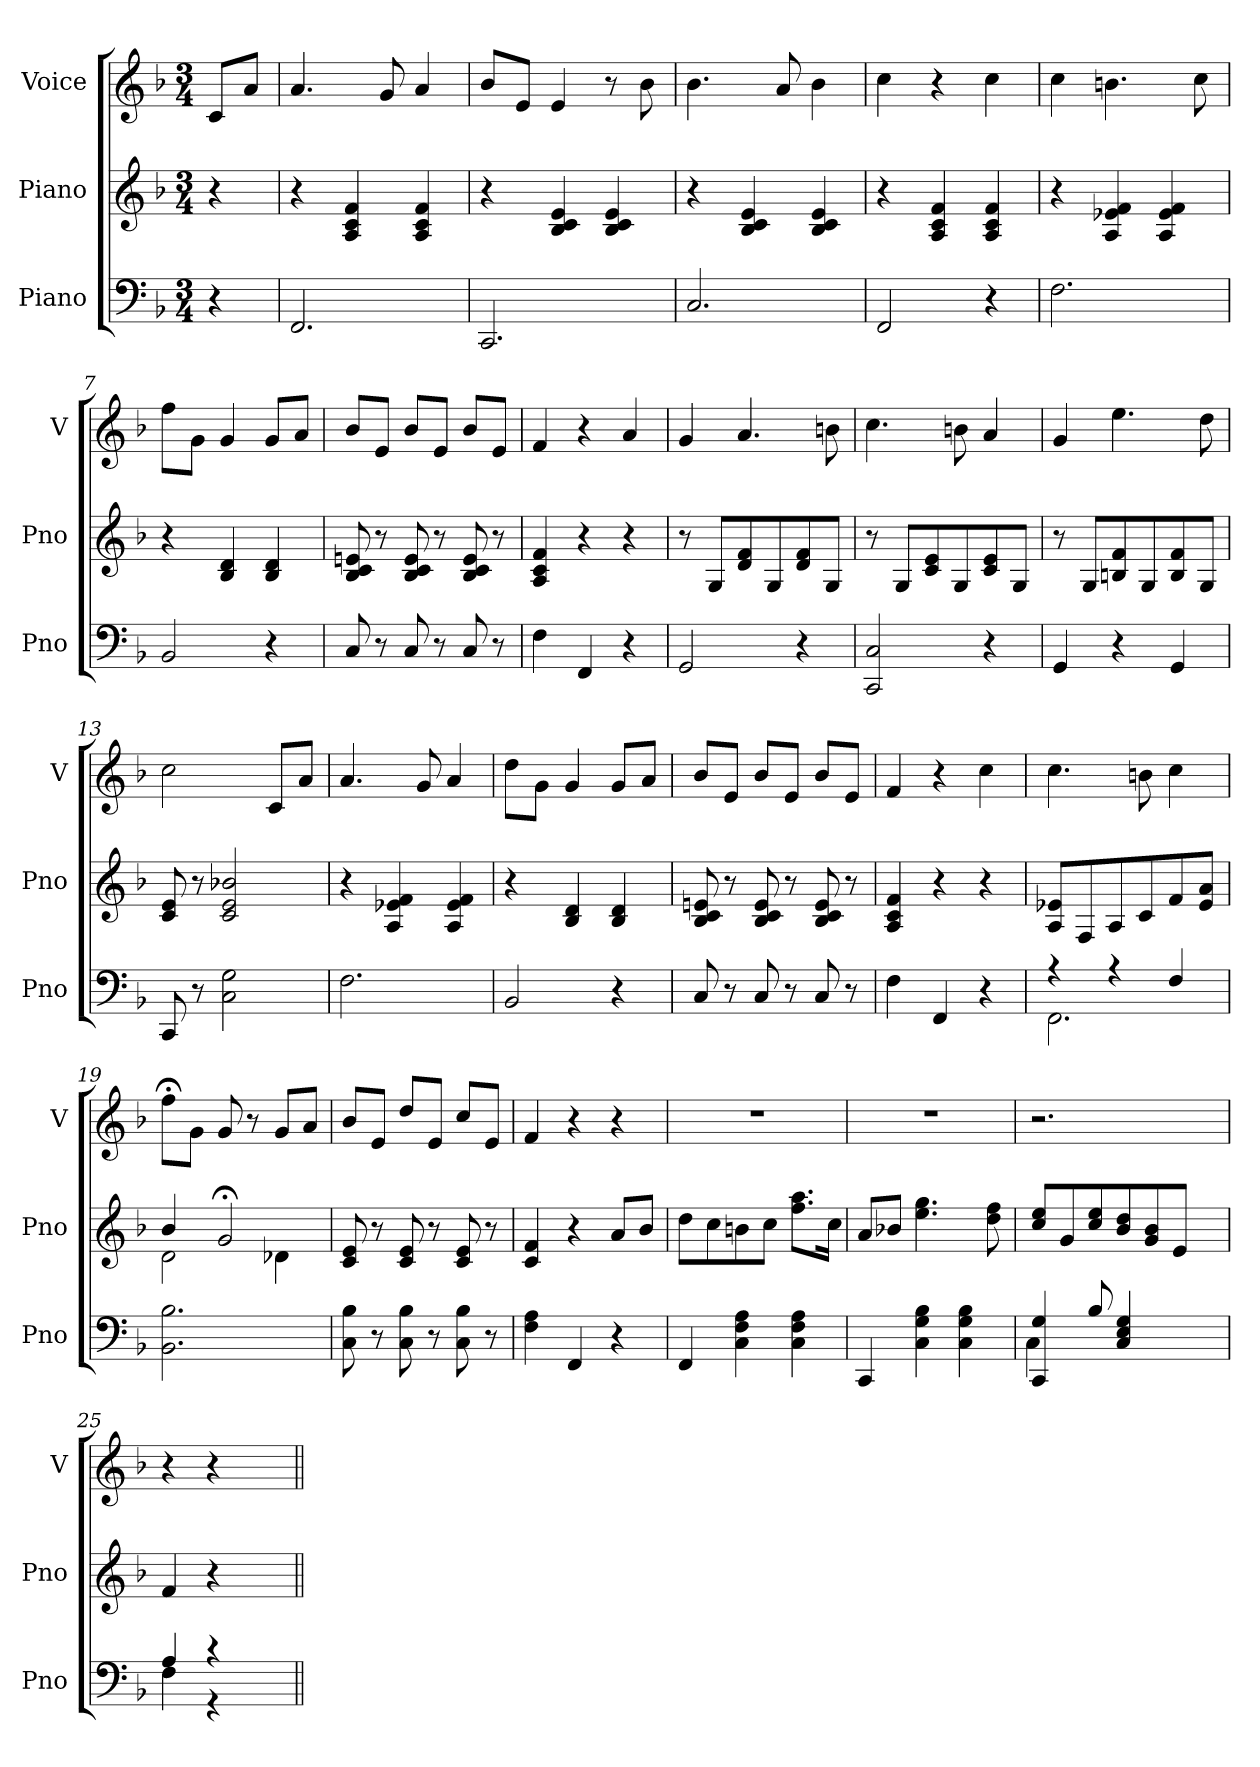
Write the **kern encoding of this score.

**kern	**kern	**kern
*part3	*part2	*part1
*staff3	*staff2	*staff1
*I"Piano	*I"Piano	*I"Voice
*I'Pno	*I'Pno	*I'V
*clefF4	*clefG2	*clefG2
*k[b-]	*k[b-]	*k[b-]
*M3/4	*M3/4	*M3/4
*MM104	*MM104	*MM104
=1	=1	=1
4r	4r	8c/L
.	.	8a/J
=2	=2	=2
2.FF/	4r	4.a/
.	4A/ 4c/ 4f/	.
.	.	8g/
.	4A/ 4c/ 4f/	4a/
=3	=3	=3
2.CC/	4r	8b-/L
.	.	8e/J
.	4B-/ 4c/ 4e/	4e/
.	4B-/ 4c/ 4e/	8r
.	.	8b-\
=4	=4	=4
2.C/	4r	4.b-\
.	4B-/ 4c/ 4e/	.
.	.	8a/
.	4B-/ 4c/ 4e/	4b-\
=5	=5	=5
2FF/	4r	4cc\
.	4A/ 4c/ 4f/	4r
4r	4A/ 4c/ 4f/	4cc\
=6	=6	=6
2.F\	4r	4cc\
.	4A/ 4e-X/ 4f/	4.bn\
.	4A/ 4e-/ 4f/	.
.	.	8cc\
=7	=7	=7
2BB-/	4r	8ff\L
.	.	8g\J
.	4B-/ 4d/	4g/
4r	4B-/ 4d/	8g/L
.	.	8a/J
=8	=8	=8
8C/	8B-/ 8c/ 8en/	8b-/L
8r	8r	8e/J
8C/	8B-/ 8c/ 8e/	8b-/L
8r	8r	8e/J
8C/	8B-/ 8c/ 8e/	8b-/L
8r	8r	8e/J
!!LO:LB:g=z
=9	=9	=9
4F\	4A/ 4c/ 4f/	4f/
4FF/	4r	4r
4r	4r	4a/
=10	=10	=10
2GG/	8r	4g/
.	8G/L	.
.	8d/ 8f/	4.a/
.	8G/	.
4r	8d/ 8f/	.
.	8G/J	8bn\
=11	=11	=11
2CC/ 2C/	8r	4.cc\
.	8G/L	.
.	8c/ 8e/	.
.	8G/	8bn\
4r	8c/ 8e/	4a/
.	8G/J	.
=12	=12	=12
4GG/	8r	4g/
.	8G/L	.
4r	8Bn/ 8f/	4.ee\
.	8G/	.
4GG/	8B/ 8f/	.
.	8G/J	8dd\
=13	=13	=13
8CC/	8c/ 8e/	2cc\
8r	8r	.
2C\ 2G\	2c/ 2e/ 2b-X/	.
.	.	8c/L
.	.	8a/J
=14	=14	=14
2.F\	4r	4.a/
.	4A/ 4e-X/ 4f/	.
.	.	8g/
.	4A/ 4e-/ 4f/	4a/
=15	=15	=15
2BB-/	4r	8dd\L
.	.	8g\J
.	4B-/ 4d/	4g/
4r	4B-/ 4d/	8g/L
.	.	8a/J
!!LO:LB:g=z
=16	=16	=16
8C/	8B-/ 8c/ 8en/	8b-/L
8r	8r	8e/J
8C/	8B-/ 8c/ 8e/	8b-/L
8r	8r	8e/J
8C/	8B-/ 8c/ 8e/	8b-/L
8r	8r	8e/J
=17	=17	=17
4F\	4A/ 4c/ 4f/	4f/
4FF/	4r	4r
4r	4r	4cc\
=18	=18	=18
*^	*	*
4r	2.FF\	8A/ 8e-X/L	4.cc\
.	.	8F/	.
4r	.	8A/	.
.	.	8c/	8bn\
4F/	.	8f/	4cc\
.	.	8e-/ 8a/J	.
*v	*v	*	*
=19	=19	=19
*	*^	*
2.BB-\ 2.B-\	4b-/	2d\	8ff;\L
.	.	.	8g\J
.	2g;/	.	8g/
.	.	.	8r
.	.	4d-X\	8g/L
.	.	.	8a/J
*	*v	*v	*
=20	=20	=20
8C\ 8B-\	8c/ 8e/	8b-/L
8r	8r	8e/J
8C\ 8B-\	8c/ 8e/	8dd/L
8r	8r	8e/J
8C\ 8B-\	8c/ 8e/	8cc/L
8r	8r	8e/J
=21	=21	=21
4F\ 4A\	4c/ 4f/	4f/
4FF/	4r	4r
4r	8a/L	4r
.	8b-/J	.
=22	=22	=22
4FF/	8dd\L	2.r
.	8cc\	.
4C\ 4F\ 4A\	8bn\	.
.	8cc\J	.
4C\ 4F\ 4A\	8.ff\ 8.aa\L	.
.	16cc\Jk	.
!!LO:LB:g=z
=23	=23	=23
4CC/	8a/L	2.r
.	8b-X/J	.
4C\ 4G\ 4B-\	4.ee\ 4.gg\	.
4C\ 4G\ 4B-\	.	.
.	8dd\ 8ff\	.
=24	=24	=24
*^	*	*
4CC/ 4G/	4C\	8cc/ 8ee/L	2.r
.	.	8g/	.
8B-/	2ryy	8cc/ 8ee/	.
4C/ 4E/ 4G/	.	8b-/ 8dd/	.
.	.	8g/ 8b-/	.
4ryy	.	8e/J	.
.	8ryy	8ryy	8ryy
=25	=25	=25	=25
4A/	4F\	4f/	4r
4r	4r	4r	4r
4ryy	4ryy	4ryy	4ryy
*v	*v	*	*
=||	=||	=||
*-	*-	*-
